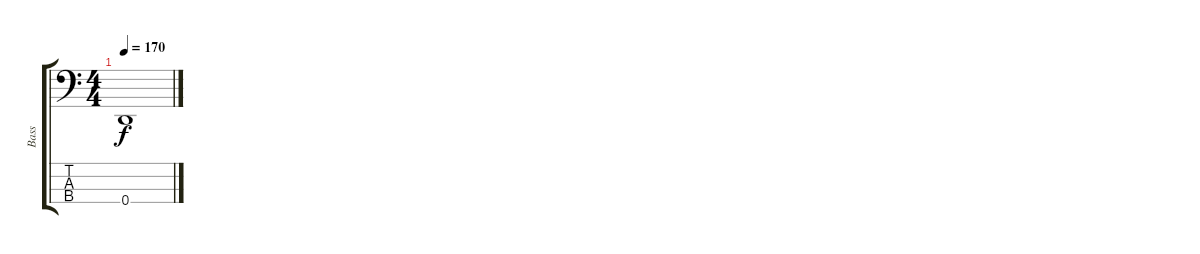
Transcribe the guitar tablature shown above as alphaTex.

\track ("Bass" "Bass") {instrument electricbasspick}
\staff {score tabs}
\tuning (F2 C2 G1 D1) {hide}
\ts (4 4)
\tempo 170
\clef f4
\ks c
0.4.1{dy f}
